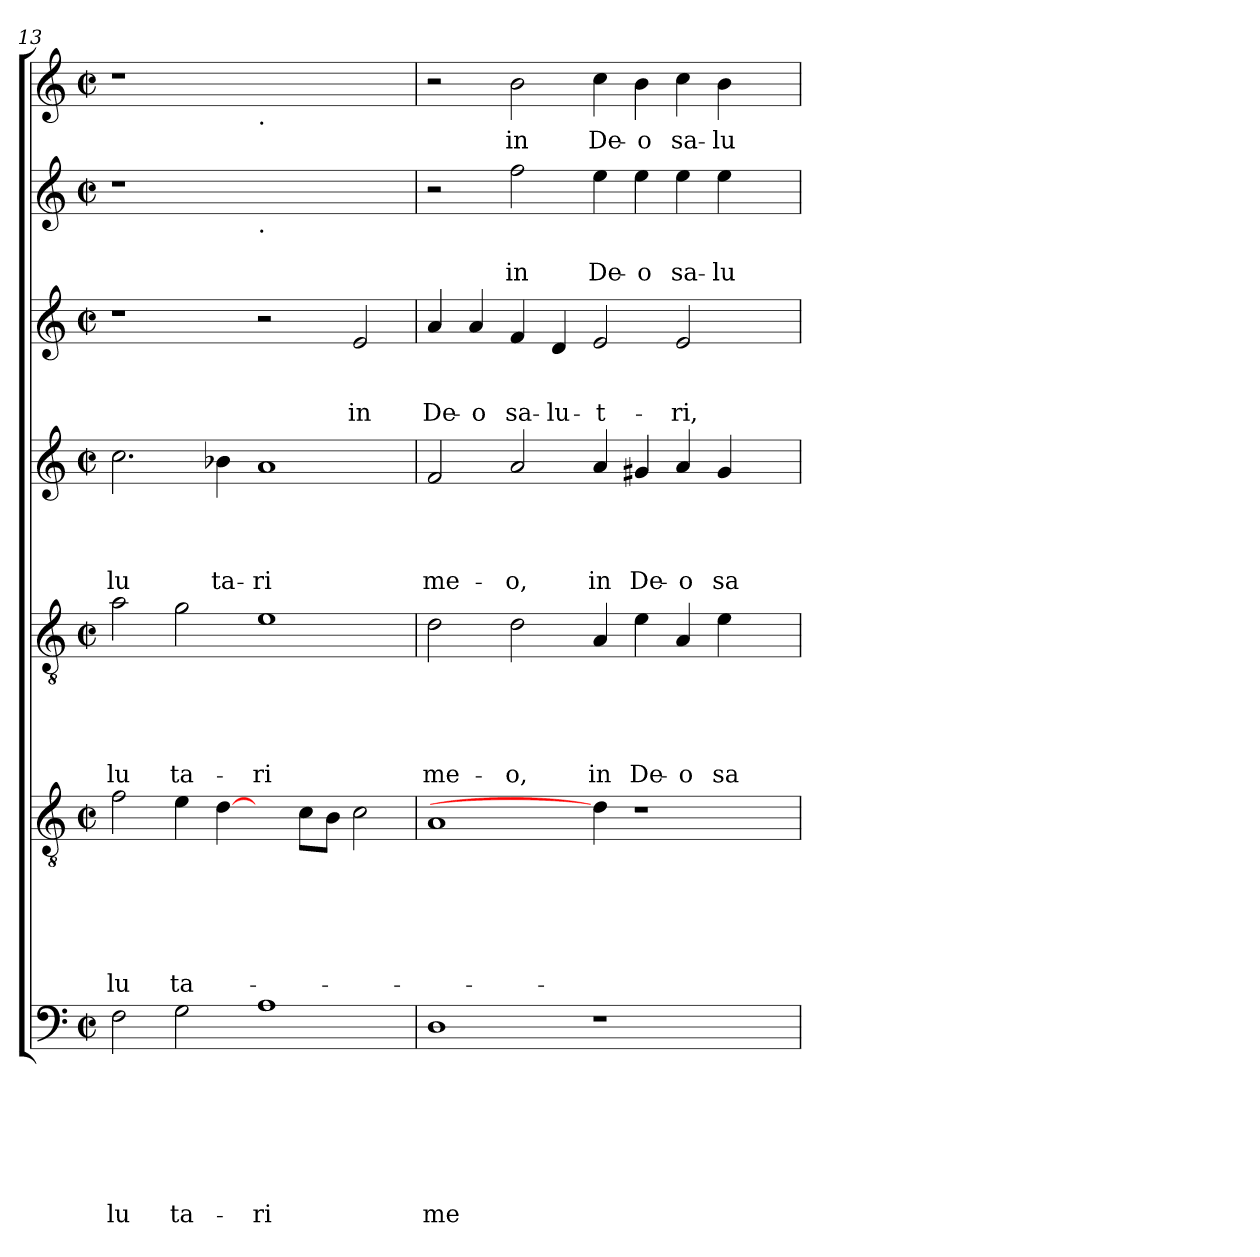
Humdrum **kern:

**kern	**text	**text	**text	**text	**text	**text	**text	**kern	**text	**text	**text	**text	**text	**text	**kern	**text	**text	**text	**text	**text	**kern	**text	**text	**text	**text	**kern	**text	**text	**text	**kern	**text	**text	**kern	**text
*part7	*part7	*part7	*part7	*part7	*part7	*part7	*part7	*part6	*part6	*part6	*part6	*part6	*part6	*part6	*part5	*part5	*part5	*part5	*part5	*part5	*part4	*part4	*part4	*part4	*part4	*part3	*part3	*part3	*part3	*part2	*part2	*part2	*part1	*part1
*staff7	*staff7	*staff7	*staff7	*staff7	*staff7	*staff7	*staff7	*staff6	*staff6	*staff6	*staff6	*staff6	*staff6	*staff6	*staff5	*staff5	*staff5	*staff5	*staff5	*staff5	*staff4	*staff4	*staff4	*staff4	*staff4	*staff3	*staff3	*staff3	*staff3	*staff2	*staff2	*staff2	*staff1	*staff1
!!LO:PB:g=z
*clefF4	*	*	*	*	*	*	*	*clefGv2	*	*	*	*	*	*	*clefGv2	*	*	*	*	*	*clefG2	*	*	*	*	*clefG2	*	*	*	*clefG2	*	*	*clefG2	*
*k[]	*	*	*	*	*	*	*	*k[]	*	*	*	*	*	*	*k[]	*	*	*	*	*	*k[]	*	*	*	*	*k[]	*	*	*	*k[]	*	*	*k[]	*
*C:	*	*	*	*	*	*	*	*C:	*	*	*	*	*	*	*C:	*	*	*	*	*	*C:	*	*	*	*	*C:	*	*	*	*C:	*	*	*C:	*
*M2/2	*	*	*	*	*	*	*	*M2/2	*	*	*	*	*	*	*M2/2	*	*	*	*	*	*M2/2	*	*	*	*	*M2/2	*	*	*	*M2/2	*	*	*M2/2	*
*met(c|)	*	*	*	*	*	*	*	*met(c|)	*	*	*	*	*	*	*met(c|)	*	*	*	*	*	*met(c|)	*	*	*	*	*met(c|)	*	*	*	*met(c|)	*	*	*met(c|)	*
=13	=13	=13	=13	=13	=13	=13	=13	=13	=13	=13	=13	=13	=13	=13	=13	=13	=13	=13	=13	=13	=13	=13	=13	=13	=13	=13	=13	=13	=13	=13	=13	=13	=13	=13
!	!	!	!	!	!	!	!LO:LY:b	!	!	!	!	!	!	!LO:LY:b	!	!	!	!	!	!LO:LY:b	!	!	!	!	!LO:LY:b	!	!	!	!	!	!	!	!	!
2F\	.	.	.	.	.	.	-lu	2f\	.	.	.	.	.	-lu	2a\	.	.	.	.	-lu	2.cc\	.	.	.	-lu	1r	.	.	.	1r	.	.	1r	.
!	!	!	!	!	!	!	!LO:LY:b	!	!	!	!	!	!	!LO:LY:b	!	!	!	!	!	!LO:LY:b	!	!	!	!	!	!	!	!	!	!	!	!	!	!
2G\	.	.	.	.	.	.	ta-	4e\	.	.	.	.	.	ta-	2g\	.	.	.	.	ta-	.	.	.	.	.	.	.	.	.	.	.	.	.	.
!	!	!	!	!	!	!	!	!	!	!	!	!	!	!	!	!	!	!	!	!	!	!	!	!	!LO:LY:b	!	!	!	!	!	!	!	!	!
.	.	.	.	.	.	.	.	[4d\	.	.	.	.	.	.	.	.	.	.	.	.	4b-X\	.	.	.	ta-	.	.	.	.	.	.	.	.	.
!	!	!	!	!	!	!	!	!	!	!	!	!	!	!	!	!	!	!	!	!	!	!	!	!	!	!	!	!	!	!	!	!	!LO:TX:b:t=.	!
!	!	!	!	!	!	!	!	!	!	!	!	!	!	!	!	!	!	!	!	!	!	!	!	!	!	!	!	!	!	!LO:TX:b:t=.	!	!	!	!
!	!	!	!	!	!	!	!LO:LY:b	!	!	!	!	!	!	!	!	!	!	!	!	!LO:LY:b	!	!	!	!	!LO:LY:b	!	!	!	!	!	!	!	!	!
1A	.	.	.	.	.	.	-ri	4ryy	.	.	.	.	.	.	1e	.	.	.	.	-ri	1a	.	.	.	-ri	2r	.	.	.	1ryy	.	.	1ryy	.
.	.	.	.	.	.	.	.	8c\L	.	.	.	.	.	.	.	.	.	.	.	.	.	.	.	.	.	.	.	.	.	.	.	.	.	.
.	.	.	.	.	.	.	.	8B\J	.	.	.	.	.	.	.	.	.	.	.	.	.	.	.	.	.	.	.	.	.	.	.	.	.	.
!	!	!	!	!	!	!	!	!	!	!	!	!	!	!	!	!	!	!	!	!	!	!	!	!	!	!	!	!	!LO:LY:b	!	!	!	!	!
.	.	.	.	.	.	.	.	2c\	.	.	.	.	.	.	.	.	.	.	.	.	.	.	.	.	.	2e/	.	.	in	.	.	.	.	.
=14	=14	=14	=14	=14	=14	=14	=14	=14	=14	=14	=14	=14	=14	=14	=14	=14	=14	=14	=14	=14	=14	=14	=14	=14	=14	=14	=14	=14	=14	=14	=14	=14	=14	=14
!	!	!	!	!	!	!	!LO:LY:b	!	!	!	!	!	!	!	!	!	!	!	!	!LO:LY:b	!	!	!	!	!LO:LY:b	!	!	!	!LO:LY:b	!	!	!	!	!
1D	.	.	.	.	.	.	me-	1A	.	.	.	.	.	.	2d\	.	.	.	.	me-	2f/	.	.	.	me-	4a/	.	.	De-	2r	.	.	2r	.
!	!	!	!	!	!	!	!	!	!	!	!	!	!	!	!	!	!	!	!	!	!	!	!	!	!	!	!	!	!LO:LY:b	!	!	!	!	!
.	.	.	.	.	.	.	.	.	.	.	.	.	.	.	.	.	.	.	.	.	.	.	.	.	.	4a/	.	.	-o	.	.	.	.	.
!	!	!	!	!	!	!	!	!	!	!	!	!	!	!	!	!	!	!	!	!LO:LY:b	!	!	!	!	!LO:LY:b	!	!	!	!LO:LY:b	!	!	!LO:LY:b	!	!LO:LY:b
.	.	.	.	.	.	.	.	.	.	.	.	.	.	.	2d\	.	.	.	.	-o,	2a/	.	.	.	-o,	4f/	.	.	sa-	2ff\	.	in	2b\	in
!	!	!	!	!	!	!	!	!	!	!	!	!	!	!	!	!	!	!	!	!	!	!	!	!	!	!	!	!	!LO:LY:b	!	!	!	!	!
.	.	.	.	.	.	.	.	.	.	.	.	.	.	.	.	.	.	.	.	.	.	.	.	.	.	4d/	.	.	-lu-	.	.	.	.	.
!	!	!	!	!	!	!	!	!	!	!	!	!	!	!	!	!	!	!	!	!LO:LY:b	!	!	!	!	!LO:LY:b	!	!	!	!LO:LY:b	!	!	!LO:LY:b	!	!LO:LY:b
1r	.	.	.	.	.	.	.	4d\]	.	.	.	.	.	.	4A/	.	.	.	.	in	4a/	.	.	.	in	2e/	.	.	-t-	4ee\	.	De-	4cc\	De-
!	!	!	!	!	!	!	!	!	!	!	!	!	!	!	!	!	!	!	!	!LO:LY:b	!	!	!	!	!LO:LY:b	!	!	!	!	!	!	!LO:LY:b	!	!LO:LY:b
.	.	.	.	.	.	.	.	1r	.	.	.	.	.	.	4e\	.	.	.	.	De-	4g#X/	.	.	.	De-	.	.	.	.	4ee\	.	-o	4b\	-o
!	!	!	!	!	!	!	!	!	!	!	!	!	!	!	!	!	!	!	!	!LO:LY:b	!	!	!	!	!LO:LY:b	!	!	!	!LO:LY:b	!	!	!LO:LY:b	!	!LO:LY:b
.	.	.	.	.	.	.	.	.	.	.	.	.	.	.	4A/	.	.	.	.	-o	4a/	.	.	.	-o	2e/	.	.	-ri,	4ee\	.	sa-	4cc\	sa-
!	!	!	!	!	!	!	!	!	!	!	!	!	!	!	!	!	!	!	!	!LO:LY:b	!	!	!	!	!LO:LY:b	!	!	!	!	!	!	!LO:LY:b	!	!LO:LY:b
.	.	.	.	.	.	.	.	.	.	.	.	.	.	.	4e\	.	.	.	.	sa-	4g#/	.	.	.	sa-	.	.	.	.	4ee\	.	-lu-	4b\	-lu-
4ryy	.	.	.	.	.	.	.	.	.	.	.	.	.	.	4ryy	.	.	.	.	.	4ryy	.	.	.	.	4ryy	.	.	.	4ryy	.	.	4ryy	.
=	=	=	=	=	=	=	=	=	=	=	=	=	=	=	=	=	=	=	=	=	=	=	=	=	=	=	=	=	=	=	=	=	=	=
*-	*-	*-	*-	*-	*-	*-	*-	*-	*-	*-	*-	*-	*-	*-	*-	*-	*-	*-	*-	*-	*-	*-	*-	*-	*-	*-	*-	*-	*-	*-	*-	*-	*-	*-
